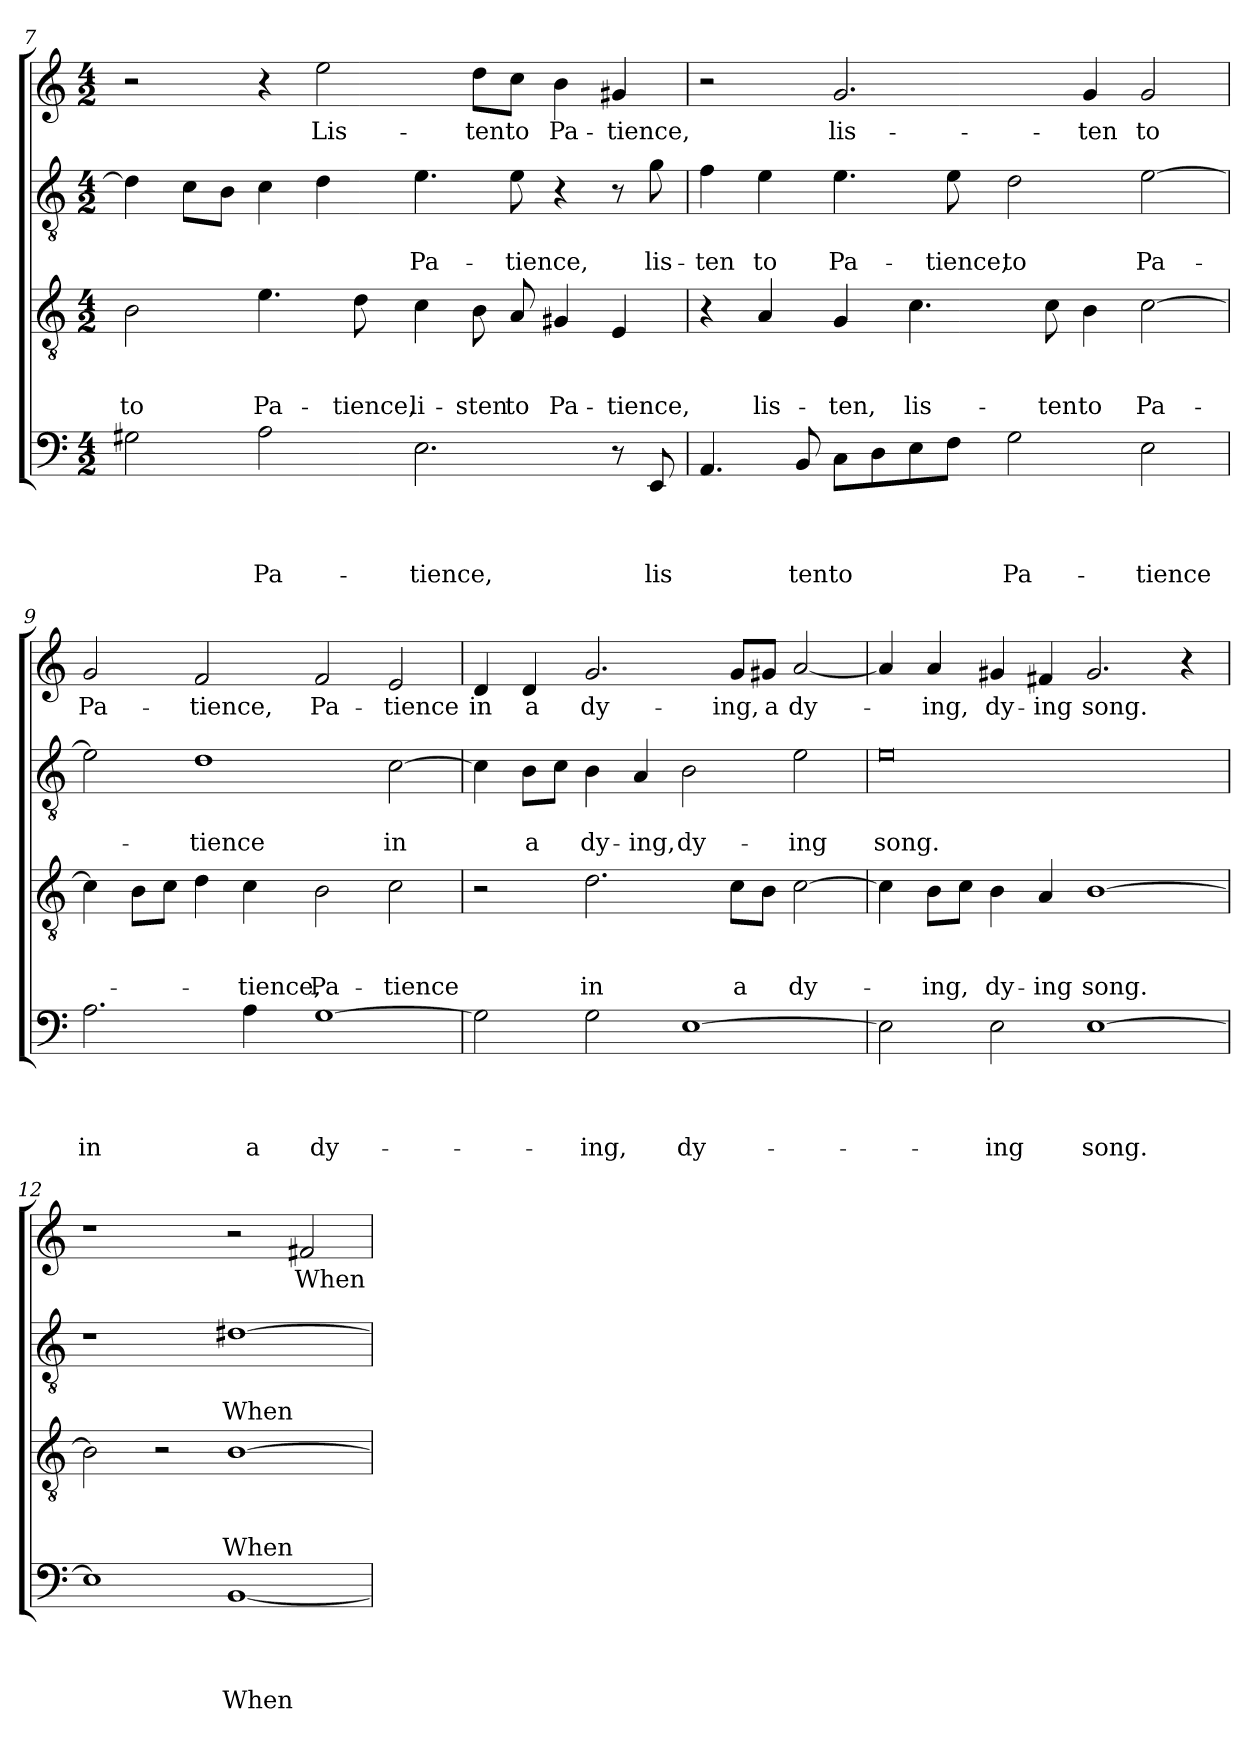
**kern	**text	**text	**text	**text	**kern	**text	**text	**text	**kern	**text	**text	**kern	**text
*part4	*part4	*part4	*part4	*part4	*part3	*part3	*part3	*part3	*part2	*part2	*part2	*part1	*part1
*staff4	*staff4	*staff4	*staff4	*staff4	*staff3	*staff3	*staff3	*staff3	*staff2	*staff2	*staff2	*staff1	*staff1
*clefF4	*	*	*	*	*clefGv2	*	*	*	*clefGv2	*	*	*clefG2	*
*k[]	*	*	*	*	*k[]	*	*	*	*k[]	*	*	*k[]	*
*C:	*	*	*	*	*C:	*	*	*	*C:	*	*	*C:	*
*M4/2	*	*	*	*	*M4/2	*	*	*	*M4/2	*	*	*M4/2	*
=7	=7	=7	=7	=7	=7	=7	=7	=7	=7	=7	=7	=7	=7
!	!	!	!	!	!	!	!	!LO:LY:b	!	!	!	!	!
2G#X\	.	.	.	.	2B\	.	.	to	4d\]	.	.	2r	.
.	.	.	.	.	.	.	.	.	8c\L	.	.	.	.
.	.	.	.	.	.	.	.	.	8B\J	.	.	.	.
!	!	!	!	!LO:LY:b	!	!	!	!LO:LY:b	!	!	!	!	!
2A\	.	.	.	Pa-	4.e\	.	.	Pa-	4c\	.	.	4r	.
!	!	!	!	!	!	!	!	!	!	!	!	!	!LO:LY:b
.	.	.	.	.	.	.	.	.	4d\	.	.	2ee\	Lis-
!	!	!	!	!	!	!	!	!LO:LY:b	!	!	!	!	!
.	.	.	.	.	8d\	.	.	-tience,	.	.	.	.	.
!	!	!	!	!LO:LY:b	!	!	!	!LO:LY:b	!	!	!LO:LY:b	!	!
2.E\	.	.	.	-tience,	4c\	.	.	li-	4.e\	.	Pa-	.	.
!	!	!	!	!	!	!	!	!LO:LY:b	!	!	!	!	!LO:LY:b
.	.	.	.	.	8B\	.	.	-sten	.	.	.	8dd\L	-ten
!	!	!	!	!	!	!	!	!LO:LY:b	!	!	!LO:LY:b	!	!LO:LY:b
.	.	.	.	.	8A/	.	.	to	8e\	.	-tience,	8cc\J	to
!	!	!	!	!	!	!	!	!LO:LY:b	!	!	!	!	!LO:LY:b
.	.	.	.	.	4G#X/	.	.	Pa-	4r	.	.	4b\	Pa-
!	!	!	!	!	!	!	!	!LO:LY:b	!	!	!	!	!LO:LY:b
8r	.	.	.	.	4E/	.	.	-tience,	8r	.	.	4g#X/	-tience,
!	!	!	!	!LO:LY:b	!	!	!	!	!	!	!LO:LY:b	!	!
8EE/	.	.	.	lis	.	.	.	.	8g\	.	lis-	.	.
!!LO:LB:g=z
=8	=8	=8	=8	=8	=8	=8	=8	=8	=8	=8	=8	=8	=8
!	!	!	!	!	!	!	!	!	!	!	!LO:LY:b	!	!
4.AA/	.	.	.	.	4r	.	.	.	4f\	.	-ten	2r	.
!	!	!	!	!	!	!	!	!LO:LY:b	!	!	!LO:LY:b	!	!
.	.	.	.	.	4A/	.	.	lis-	4e\	.	to	.	.
!	!	!	!	!LO:LY:b	!	!	!	!	!	!	!	!	!
8BB/	.	.	.	ten	.	.	.	.	.	.	.	.	.
!	!	!	!	!LO:LY:b	!	!	!	!LO:LY:b	!	!	!LO:LY:b	!	!LO:LY:b
8C\L	.	.	.	to	4G/	.	.	-ten,	4.e\	.	Pa-	2.g/	lis-
8D\	.	.	.	.	.	.	.	.	.	.	.	.	.
!	!	!	!	!	!	!	!	!LO:LY:b	!	!	!	!	!
8E\	.	.	.	.	4.c\	.	.	lis-	.	.	.	.	.
!	!	!	!	!	!	!	!	!	!	!	!LO:LY:b	!	!
8F\J	.	.	.	.	.	.	.	.	8e\	.	-tience,	.	.
!	!	!	!	!LO:LY:b	!	!	!	!	!	!	!LO:LY:b	!	!
2G\	.	.	.	Pa-	.	.	.	.	2d\	.	to	.	.
!	!	!	!	!	!	!	!	!LO:LY:b	!	!	!	!	!
.	.	.	.	.	8c\	.	.	-ten	.	.	.	.	.
!	!	!	!	!	!	!	!	!LO:LY:b	!	!	!	!	!LO:LY:b
.	.	.	.	.	4B\	.	.	to	.	.	.	4g/	-ten
!	!	!	!	!LO:LY:b	!	!	!	!LO:LY:b	!	!	!LO:LY:b	!	!LO:LY:b
2E\	.	.	.	-tience	[2c\	.	.	Pa-	[2e\	.	Pa-	2g/	to
=9	=9	=9	=9	=9	=9	=9	=9	=9	=9	=9	=9	=9	=9
!	!	!	!	!LO:LY:b	!	!	!	!	!	!	!	!	!LO:LY:b
2.A\	.	.	.	in	4c\]	.	.	.	2e\]	.	.	2g/	Pa-
.	.	.	.	.	8B\L	.	.	.	.	.	.	.	.
.	.	.	.	.	8c\J	.	.	.	.	.	.	.	.
!	!	!	!	!	!	!	!	!	!	!	!LO:LY:b	!	!LO:LY:b
.	.	.	.	.	4d\	.	.	.	1d	.	-tience	2f/	-tience,
!	!	!	!	!LO:LY:b	!	!	!	!LO:LY:b	!	!	!	!	!
4A\	.	.	.	a	4c\	.	.	-tience,	.	.	.	.	.
!	!	!	!	!LO:LY:b	!	!	!	!LO:LY:b	!	!	!	!	!LO:LY:b
[1G	.	.	.	dy-	2B\	.	.	Pa-	.	.	.	2f/	Pa-
!	!	!	!	!	!	!	!	!LO:LY:b	!	!	!LO:LY:b	!	!LO:LY:b
.	.	.	.	.	2c\	.	.	-tience	[2c\	.	in	2e/	-tience
=10	=10	=10	=10	=10	=10	=10	=10	=10	=10	=10	=10	=10	=10
!	!	!	!	!	!	!	!	!	!	!	!	!	!LO:LY:b
2G\]	.	.	.	.	2r	.	.	.	4c\]	.	.	4d/	in
!	!	!	!	!	!	!	!	!	!	!	!LO:LY:b	!	!LO:LY:b
.	.	.	.	.	.	.	.	.	8B\L	.	a	4d/	a
.	.	.	.	.	.	.	.	.	8c\J	.	.	.	.
!	!	!	!	!LO:LY:b	!	!	!	!LO:LY:b	!	!	!LO:LY:b	!	!LO:LY:b
2G\	.	.	.	-ing,	2.d\	.	.	in	4B\	.	dy-	2.g/	dy-
!	!	!	!	!	!	!	!	!	!	!	!LO:LY:b	!	!
.	.	.	.	.	.	.	.	.	4A/	.	-ing,	.	.
!	!	!	!	!LO:LY:b	!	!	!	!	!	!	!LO:LY:b	!	!
[1E	.	.	.	dy-	.	.	.	.	2B\	.	dy-	.	.
!	!	!	!	!	!	!	!	!LO:LY:b	!	!	!	!	!LO:LY:b
.	.	.	.	.	8c\L	.	.	a	.	.	.	8g/L	-ing,
!	!	!	!	!	!	!	!	!	!	!	!	!	!LO:LY:b
.	.	.	.	.	8B\J	.	.	.	.	.	.	8g#X/J	a
!	!	!	!	!	!	!	!	!LO:LY:b	!	!	!LO:LY:b	!	!LO:LY:b
.	.	.	.	.	[2c\	.	.	dy-	2e\	.	-ing	[2a/	dy-
=11	=11	=11	=11	=11	=11	=11	=11	=11	=11	=11	=11	=11	=11
!	!	!	!	!	!	!	!	!	!	!	!LO:LY:b	!	!
2E\]	.	.	.	.	4c\]	.	.	.	0e	.	song.	4a/]	.
!	!	!	!	!	!	!	!	!LO:LY:b	!	!	!	!	!LO:LY:b
.	.	.	.	.	8B\L	.	.	-ing,	.	.	.	4a/	-ing,
.	.	.	.	.	8c\J	.	.	.	.	.	.	.	.
!	!	!	!	!LO:LY:b	!	!	!	!LO:LY:b	!	!	!	!	!LO:LY:b
2E\	.	.	.	-ing	4B\	.	.	dy-	.	.	.	4g#X/	dy-
!	!	!	!	!	!	!	!	!LO:LY:b	!	!	!	!	!LO:LY:b
.	.	.	.	.	4A/	.	.	-ing	.	.	.	4f#X/	-ing
!	!	!	!	!LO:LY:b	!	!	!	!LO:LY:b	!	!	!	!	!LO:LY:b
[1E	.	.	.	song.	[1B	.	.	song.	.	.	.	2.g#/	song.
.	.	.	.	.	.	.	.	.	.	.	.	4r	.
!!LO:LB:g=z
=12	=12	=12	=12	=12	=12	=12	=12	=12	=12	=12	=12	=12	=12
1E]	.	.	.	.	2B\]	.	.	.	1r	.	.	1r	.
.	.	.	.	.	2r	.	.	.	.	.	.	.	.
!	!	!	!	!LO:LY:b	!	!	!	!LO:LY:b	!	!	!LO:LY:b	!	!
[1BB	.	.	.	When	[1B	.	.	When	[1d#X	.	When	2r	.
!	!	!	!	!	!	!	!	!	!	!	!	!	!LO:LY:b
.	.	.	.	.	.	.	.	.	.	.	.	2f#X/	When
=	=	=	=	=	=	=	=	=	=	=	=	=	=
*-	*-	*-	*-	*-	*-	*-	*-	*-	*-	*-	*-	*-	*-
